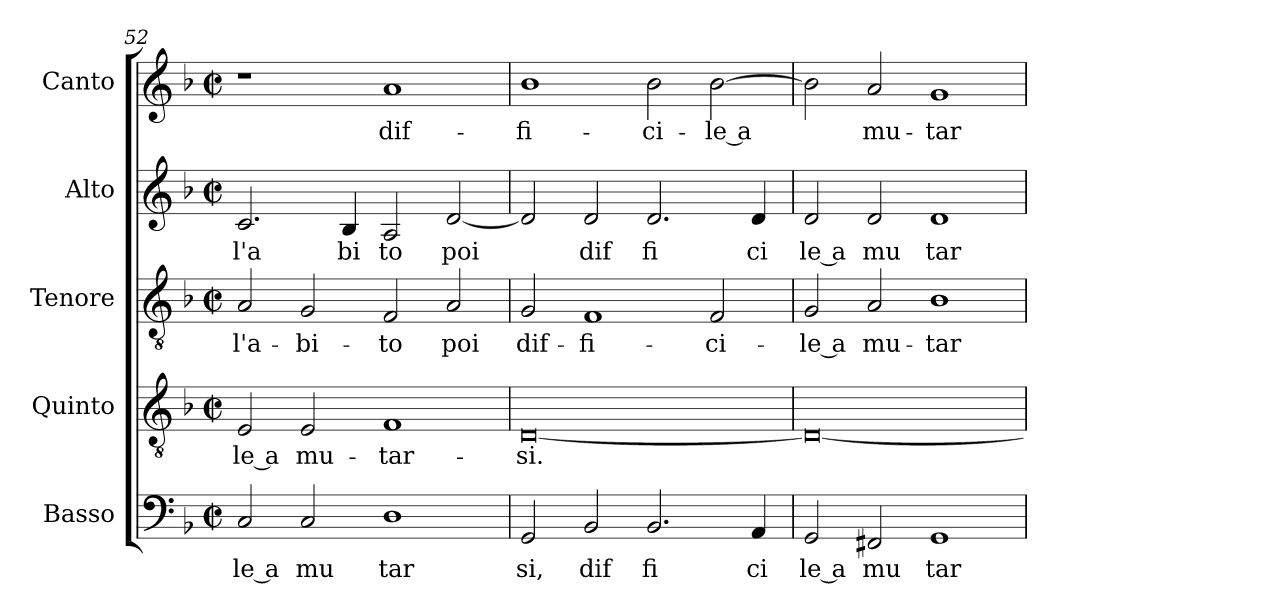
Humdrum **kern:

**kern	**text	**kern	**text	**kern	**text	**kern	**text	**kern	**text
*part5	*part5	*part4	*part4	*part3	*part3	*part2	*part2	*part1	*part1
*staff5	*staff5	*staff4	*staff4	*staff3	*staff3	*staff2	*staff2	*staff1	*staff1
*I"Basso	*	*I"Quinto	*	*I"Tenore	*	*I"Alto	*	*I"Canto	*
*clefF4	*	*clefGv2	*	*clefGv2	*	*clefG2	*	*clefG2	*
*k[b-]	*	*k[b-]	*	*k[b-]	*	*k[b-]	*	*k[b-]	*
*F:	*	*F:	*	*F:	*	*F:	*	*F:	*
*M2/2	*	*M2/2	*	*M2/2	*	*M2/2	*	*M2/2	*
*met(c|)	*	*met(c|)	*	*met(c|)	*	*met(c|)	*	*met(c|)	*
=52	=52	=52	=52	=52	=52	=52	=52	=52	=52
!	!LO:LY:b:rj	!	!LO:LY:b:rj	!	!LO:LY:b:cj	!	!LO:LY:b:cj	!	!
2C/	le a	2E/	-le a	2A/	l'a-	2.c/	l'a	1r	.
!	!LO:LY:b:cj	!	!LO:LY:b:cj	!	!LO:LY:b:cj	!	!	!	!
2C/	mu	2E/	mu-	2G/	-bi-	.	.	.	.
!	!	!	!	!	!	!	!LO:LY:b:cj	!	!
.	.	.	.	.	.	4B-/	bi	.	.
!	!LO:LY:b:cj	!	!LO:LY:b:cj	!	!LO:LY:b:cj	!	!LO:LY:b:cj	!	!LO:LY:b:cj
1D	tar	1F	-tar-	2F/	-to	2A/	to	1a	dif-
!	!	!	!	!	!LO:LY:b:cj	!	!LO:LY:b	!	!
.	.	.	.	2A/	poi	[<2d/	poi	.	.
=53	=53	=53	=53	=53	=53	=53	=53	=53	=53
!	!LO:LY:b:cj	!	!LO:LY:b:cj	!	!LO:LY:b:cj	!	!	!	!LO:LY:b:cj
2GG/	si,	[<0D	-si.	2G/	dif-	2d/]	.	1b-	-fi-
!	!LO:LY:b:cj	!	!	!	!LO:LY:b:cj	!	!LO:LY:b:cj	!	!
2BB-/	dif	.	.	1F	-fi-	2d/	dif	.	.
!	!LO:LY:b:cj	!	!	!	!	!	!LO:LY:b:cj	!	!LO:LY:b:cj
2.BB-/	fi	.	.	.	.	2.d/	fi	2b-\	-ci-
!	!	!	!	!	!LO:LY:b:cj	!	!	!	!LO:LY:b:cj
.	.	.	.	2F/	-ci-	.	.	[>2b-\	-le a
!	!LO:LY:b:cj	!	!	!	!	!	!LO:LY:b:cj	!	!
4AA/	ci	.	.	.	.	4d/	ci	.	.
=54	=54	=54	=54	=54	=54	=54	=54	=54	=54
!	!LO:LY:b:rj	!	!	!	!LO:LY:b:rj	!	!LO:LY:b:rj	!	!
2GG/	le a	0D_<	.	2G/	-le a	2d/	le a	2b-\]	.
!	!LO:LY:b:cj	!	!	!	!LO:LY:b:cj	!	!LO:LY:b:cj	!	!LO:LY:b:cj
2FF#X/	mu	.	.	2A/	mu-	2d/	mu	2a/	mu-
!	!LO:LY:b:cj	!	!	!	!LO:LY:b:cj	!	!LO:LY:b:cj	!	!LO:LY:b:cj
1GG	tar	.	.	1B-	-tar-	1d	tar	1g	-tar-
=	=	=	=	=	=	=	=	=	=
*-	*-	*-	*-	*-	*-	*-	*-	*-	*-
